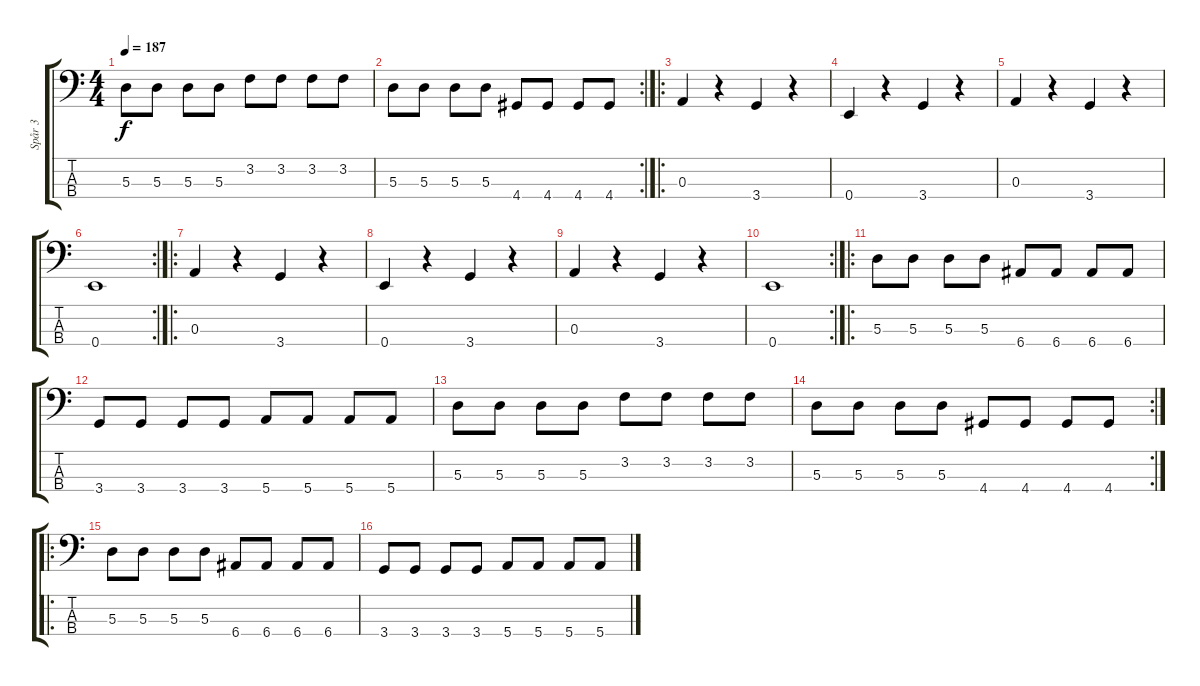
\track ("Spår 3" "Spår 3") {instrument electricbasspick}
\staff {score tabs}
\tuning (G2 D2 A1 E1) {hide}
\ts (4 4)
\tempo 187
\clef f4
\ks c
5.3.8{dy f} 5.3.8 5.3.8 5.3.8 3.2.8 3.2.8 3.2.8 3.2.8 |
\rc 2
5.3.8 5.3.8 5.3.8 5.3.8 4.4.8 4.4.8 4.4.8 4.4.8 |
\ro
0.3.4 r.4 3.4.4 r.4 |
0.4.4 r.4 3.4.4 r.4 |
0.3.4 r.4 3.4.4 r.4 |
\rc 2
0.4.1 |
\ro
0.3.4 r.4 3.4.4 r.4 |
0.4.4 r.4 3.4.4 r.4 |
0.3.4 r.4 3.4.4 r.4 |
\rc 2
0.4.1 |
\ro
5.3.8 5.3.8 5.3.8 5.3.8 6.4.8 6.4.8 6.4.8 6.4.8 |
3.4.8 3.4.8 3.4.8 3.4.8 5.4.8 5.4.8 5.4.8 5.4.8 |
5.3.8 5.3.8 5.3.8 5.3.8 3.2.8 3.2.8 3.2.8 3.2.8 |
\rc 2
5.3.8 5.3.8 5.3.8 5.3.8 4.4.8 4.4.8 4.4.8 4.4.8 |
\ro
5.3.8 5.3.8 5.3.8 5.3.8 6.4.8 6.4.8 6.4.8 6.4.8 |
3.4.8 3.4.8 3.4.8 3.4.8 5.4.8 5.4.8 5.4.8 5.4.8
